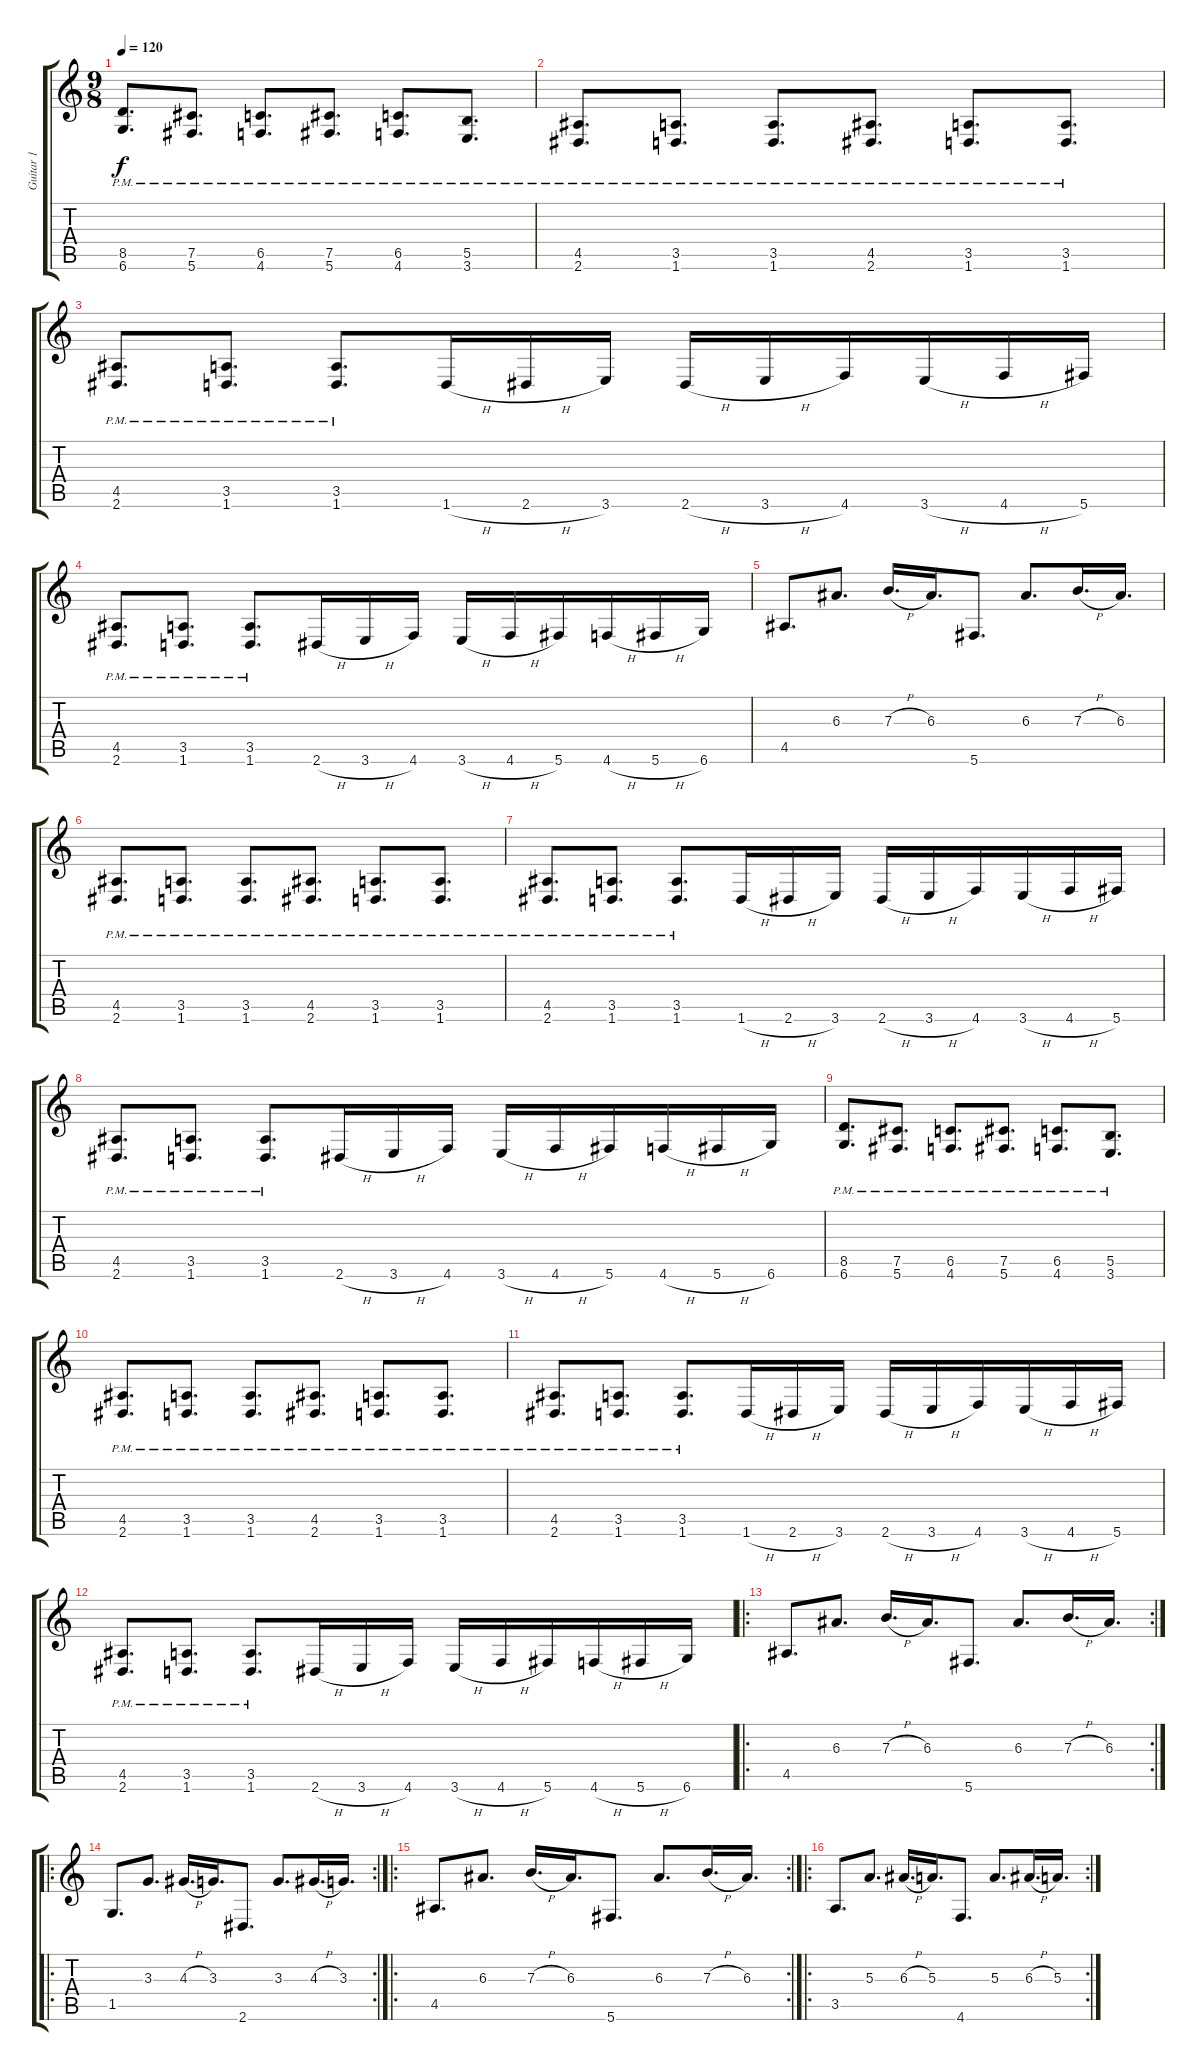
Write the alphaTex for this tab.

\track ("Guitar 1" "Guitar 1") {instrument distortionguitar}
\staff {score tabs}
\tuning (Db4 Ab3 E3 B2 Gb2 Db2) {hide}
\ts (9 8)
\tempo 120
\clef g2
\ks c
(8.5{pm} 6.6{pm}).8{d dy f} (7.5{pm} 5.6{pm}).8{d} (6.5{pm} 4.6{pm}).8{d} (7.5{pm} 5.6{pm}).8{d} (6.5{pm} 4.6{pm}).8{d} (5.5{pm} 3.6{pm}).8{d} |
(4.5{pm} 2.6{pm}).8{d} (3.5{pm} 1.6{pm}).8{d} (3.5{pm} 1.6{pm}).8{d} (4.5{pm} 2.6{pm}).8{d} (3.5{pm} 1.6{pm}).8{d} (3.5{pm} 1.6{pm}).8{d} |
(4.5{pm} 2.6{pm}).8{d} (3.5{pm} 1.6{pm}).8{d} (3.5{pm} 1.6{pm}).8{d} 1.6{h}.16 2.6{h}.16 3.6.16 2.6{h}.16 3.6{h}.16 4.6.16 3.6{h}.16 4.6{h}.16 5.6.16 |
(4.5{pm} 2.6{pm}).8{d} (3.5{pm} 1.6{pm}).8{d} (3.5{pm} 1.6{pm}).8{d} 2.6{h}.16 3.6{h}.16 4.6.16 3.6{h}.16 4.6{h}.16 5.6.16 4.6{h}.16 5.6{h}.16 6.6.16 |
4.5.8{d} 6.3.8{d} 7.3{h}.16{d} 6.3.16{d} 5.6.8{d} 6.3.8{d} 7.3{h}.16{d} 6.3.16{d} |
(4.5{pm} 2.6{pm}).8{d} (3.5{pm} 1.6{pm}).8{d} (3.5{pm} 1.6{pm}).8{d} (4.5{pm} 2.6{pm}).8{d} (3.5{pm} 1.6{pm}).8{d} (3.5{pm} 1.6{pm}).8{d} |
(4.5{pm} 2.6{pm}).8{d} (3.5{pm} 1.6{pm}).8{d} (3.5{pm} 1.6{pm}).8{d} 1.6{h}.16 2.6{h}.16 3.6.16 2.6{h}.16 3.6{h}.16 4.6.16 3.6{h}.16 4.6{h}.16 5.6.16 |
(4.5{pm} 2.6{pm}).8{d} (3.5{pm} 1.6{pm}).8{d} (3.5{pm} 1.6{pm}).8{d} 2.6{h}.16 3.6{h}.16 4.6.16 3.6{h}.16 4.6{h}.16 5.6.16 4.6{h}.16 5.6{h}.16 6.6.16 |
(8.5{pm} 6.6{pm}).8{d} (7.5{pm} 5.6{pm}).8{d} (6.5{pm} 4.6{pm}).8{d} (7.5{pm} 5.6{pm}).8{d} (6.5{pm} 4.6{pm}).8{d} (5.5{pm} 3.6{pm}).8{d} |
(4.5{pm} 2.6{pm}).8{d} (3.5{pm} 1.6{pm}).8{d} (3.5{pm} 1.6{pm}).8{d} (4.5{pm} 2.6{pm}).8{d} (3.5{pm} 1.6{pm}).8{d} (3.5{pm} 1.6{pm}).8{d} |
(4.5{pm} 2.6{pm}).8{d} (3.5{pm} 1.6{pm}).8{d} (3.5{pm} 1.6{pm}).8{d} 1.6{h}.16 2.6{h}.16 3.6.16 2.6{h}.16 3.6{h}.16 4.6.16 3.6{h}.16 4.6{h}.16 5.6.16 |
(4.5{pm} 2.6{pm}).8{d} (3.5{pm} 1.6{pm}).8{d} (3.5{pm} 1.6{pm}).8{d} 2.6{h}.16 3.6{h}.16 4.6.16 3.6{h}.16 4.6{h}.16 5.6.16 4.6{h}.16 5.6{h}.16 6.6.16 |
\ro
\rc 2
4.5.8{d} 6.3.8{d} 7.3{h}.16{d} 6.3.16{d} 5.6.8{d} 6.3.8{d} 7.3{h}.16{d} 6.3.16{d} |
\ro
\rc 2
1.5.8{d} 3.3.8{d} 4.3{h}.16{d} 3.3.16{d} 2.6.8{d} 3.3.8{d} 4.3{h}.16{d} 3.3.16{d} |
\ro
\rc 2
4.5.8{d} 6.3.8{d} 7.3{h}.16{d} 6.3.16{d} 5.6.8{d} 6.3.8{d} 7.3{h}.16{d} 6.3.16{d} |
\ro
\rc 2
3.5.8{d} 5.3.8{d} 6.3{h}.16{d} 5.3.16{d} 4.6.8{d} 5.3.8{d} 6.3{h}.16{d} 5.3.16{d}
